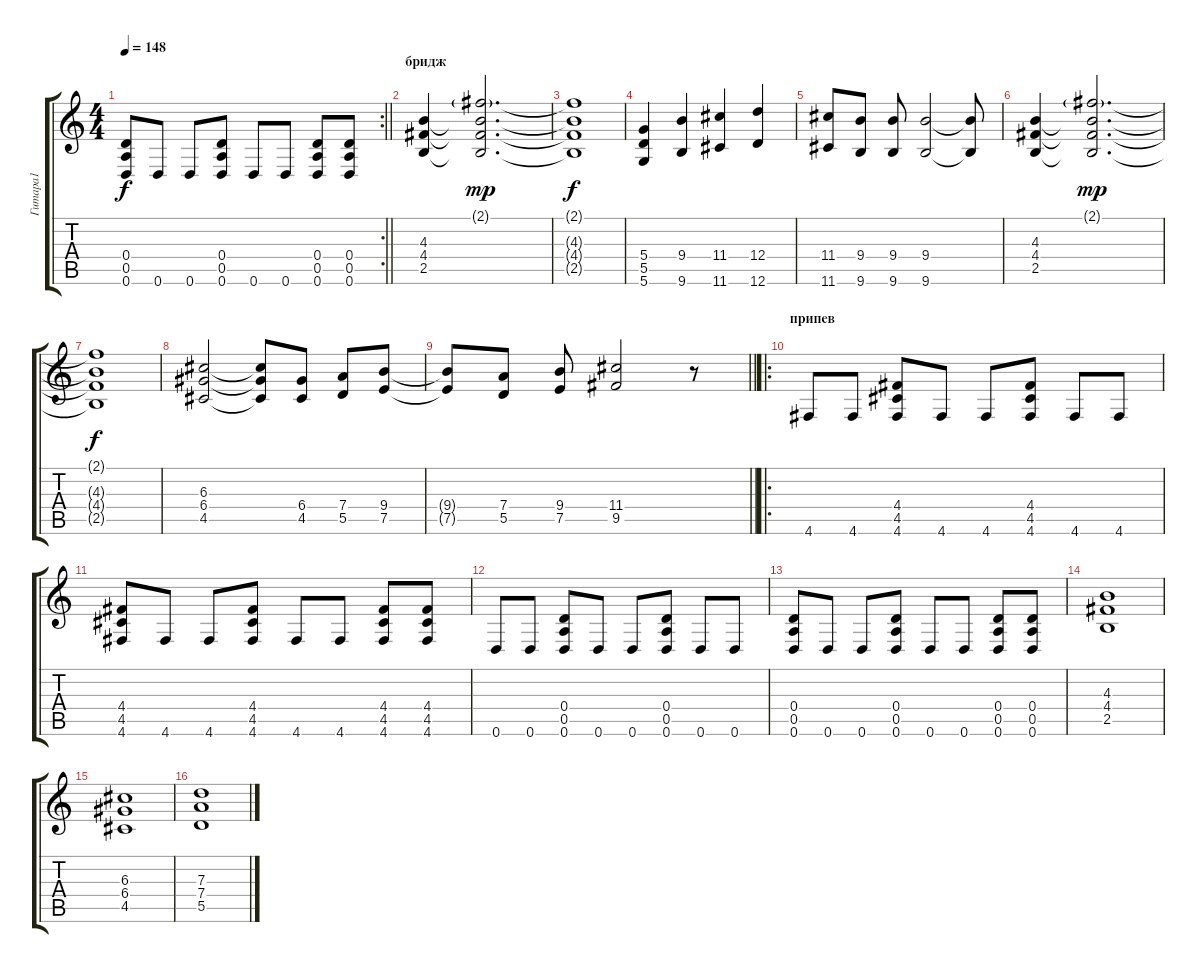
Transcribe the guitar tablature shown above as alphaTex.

\track ("Гитара1" "Гитара1") {instrument distortionguitar}
\staff {score tabs}
\tuning (E4 B3 G3 D3 A2 D2) {hide}
\rc 2
\ts (4 4)
\tempo 148
\clef g2
\barLineRight lightlight
\ks c
(0.4 0.5 0.6).8{dy f} 0.6.8 0.6.8 (0.4 0.5 0.6).8 0.6.8 0.6.8 (0.4 0.5 0.6).8 (0.4 0.5 0.6).8 |
\section ("" "бридж")
(4.3 4.4 2.5).4 (2.1{g} 4.3{t} 4.4{t} 2.5{t}).2{d dy mp balance 6} |
(2.1{t} 4.3{t} 4.4{t} 2.5{t}).1{dy f} |
(5.4 5.5 5.6).4 (9.4 9.6).4 (11.4 11.6).4 (12.4 12.6).4 |
(11.4 11.6).8 (9.4 9.6).8 (9.4 9.6).8 (9.4 9.6).2 (9.4{t} 9.6{t}).8 |
(4.3 4.4 2.5).4 (2.1{g} 4.3{t} 4.4{t} 2.5{t}).2{d dy mp balance 6} |
(2.1{t} 4.3{t} 4.4{t} 2.5{t}).1{dy f} |
(6.3 6.4 4.5).2{balance 8} (6.3{t} 6.4{t} 4.5{t}).8 (6.4 4.5).8 (7.4 5.5).8 (9.4 7.5).8 |
\barLineRight lightlight
(9.4{t} 7.5{t}).8 (7.4 5.5).8 (9.4 7.5).8 (11.4 9.5).2 r.8 |
\ro
\section ("" "припев")
4.6.8{balance 8 instrument overdrivenguitar} 4.6.8 (4.4 4.5 4.6).8 4.6.8 4.6.8 (4.4 4.5 4.6).8 4.6.8 4.6.8 |
(4.4 4.5 4.6).8 4.6.8 4.6.8 (4.4 4.5 4.6).8 4.6.8 4.6.8 (4.4 4.5 4.6).8 (4.4 4.5 4.6).8 |
0.6.8 0.6.8 (0.4 0.5 0.6).8 0.6.8 0.6.8 (0.4 0.5 0.6).8 0.6.8 0.6.8 |
(0.4 0.5 0.6).8 0.6.8 0.6.8 (0.4 0.5 0.6).8 0.6.8 0.6.8 (0.4 0.5 0.6).8 (0.4 0.5 0.6).8 |
(4.3 4.4 2.5).1 |
(6.3 6.4 4.5).1 |
(7.3 7.4 5.5).1
